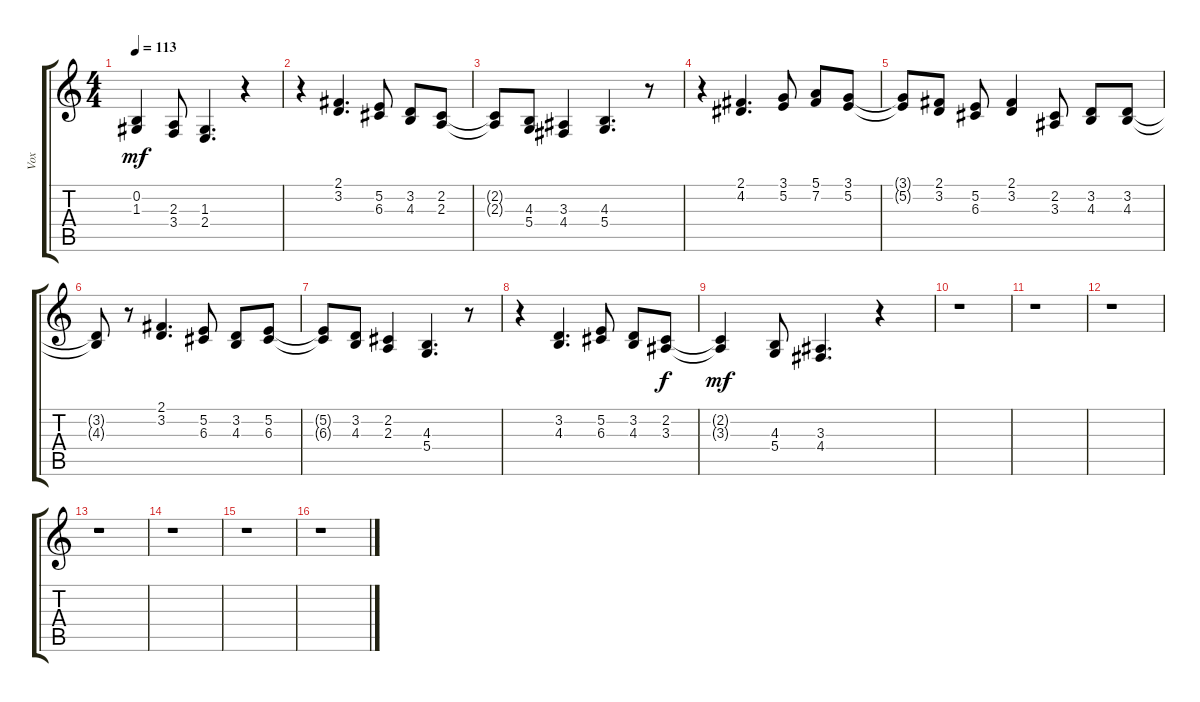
\track ("Vox" "Vox") {instrument voiceoohs}
\staff {score tabs}
\tuning (E4 B3 G3 D3 A2 E2) {hide}
\ts (4 4)
\tempo 113
\clef g2
\ks c
(0.2{t} 1.3{t}).4{dy mf} (2.3 3.4).8 (1.3 2.4).4{d} r.4 |
r.4 (2.1 3.2).4{d} (5.2 6.3).8 (3.2 4.3).8 (2.2 2.3).8 |
(2.2{t} 2.3{t}).8 (4.3 5.4).8 (3.3 4.4).4 (4.3 5.4).4{d} r.8 |
r.4 (2.1 4.2).4{d} (3.1 5.2).8 (5.1 7.2).8 (3.1 5.2).8 |
(3.1{t} 5.2{t}).8 (2.1 3.2).8 (5.2 6.3).8 (2.1 3.2).4 (2.2 3.3).8 (3.2 4.3).8 (3.2 4.3).8 |
(3.2{t} 4.3{t}).8 r.8 (2.1 3.2).4{d} (5.2 6.3).8 (3.2 4.3).8 (5.2 6.3).8 |
(5.2{t} 6.3{t}).8 (3.2 4.3).8 (2.2 2.3).4 (4.3 5.4).4{d} r.8 |
r.4 (3.2 4.3).4{d} (5.2 6.3).8 (3.2 4.3).8 (2.2 3.3).8{dy f} |
(2.2{t} 3.3{t}).4{dy mf} (4.3 5.4).8 (3.3 4.4).4{d} r.4 |
r.1 |
r.1 |
r.1 |
r.1 |
r.1 |
r.1 |
r.1
